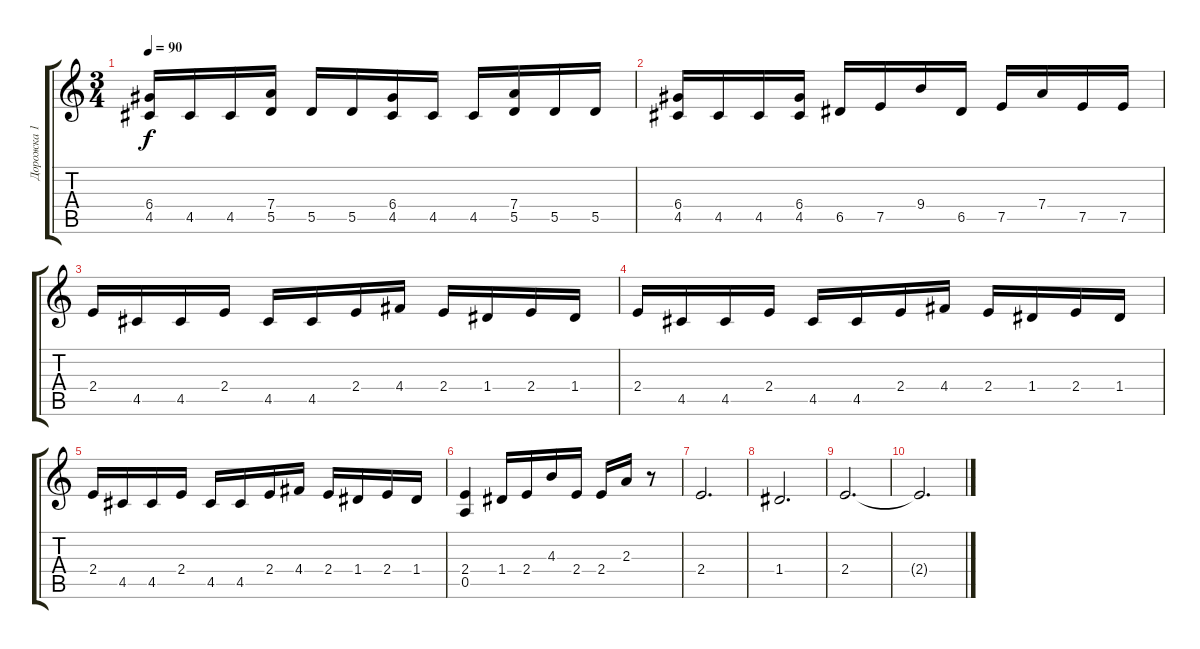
\track ("Дорожка 1" "Дорожка 1") {instrument distortionguitar}
\staff {score tabs}
\tuning (E4 B3 G3 D3 A2 E2) {hide}
\ts (3 4)
\tempo 90
\clef g2
\ks c
(6.4 4.5).16{dy f} 4.5.16 4.5.16 (7.4 5.5).16 5.5.16 5.5.16 (6.4 4.5).16 4.5.16 4.5.16 (7.4 5.5).16 5.5.16 5.5.16 |
(6.4 4.5).16 4.5.16 4.5.16 (6.4 4.5).16 6.5.16 7.5.16 9.4.16 6.5.16 7.5.16 7.4.16 7.5.16 7.5.16 |
2.4.16 4.5.16 4.5.16 2.4.16 4.5.16 4.5.16 2.4.16 4.4.16 2.4.16 1.4.16 2.4.16 1.4.16 |
2.4.16 4.5.16 4.5.16 2.4.16 4.5.16 4.5.16 2.4.16 4.4.16 2.4.16 1.4.16 2.4.16 1.4.16 |
2.4.16 4.5.16 4.5.16 2.4.16 4.5.16 4.5.16 2.4.16 4.4.16 2.4.16 1.4.16 2.4.16 1.4.16 |
(2.4 0.5).4 1.4.16 2.4.16 4.3.16 2.4.16 2.4.16 2.3.16 r.8 |
2.4.2{d} |
1.4.2{d} |
2.4.2{d} |
2.4{t}.2{d}
